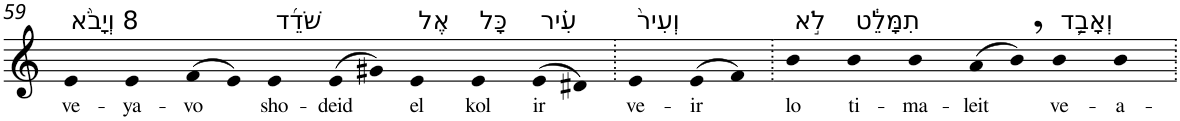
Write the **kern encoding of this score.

**kern	**text
*part1	*part1
*staff1	*staff1
*I"Piano	*
*I'Pno	*
!!LO:PB:g=z
*clefG2	*
*k[]	*
=59	=59
!LO:TX:a:t=8 וְיָבֹ֨א	!
!	!LO:LY:b
4e	ve-
!	!LO:LY:b
4e	-ya-
!	!LO:LY:b
(>8f	-vo
8e)	.
!LO:TX:a:t=שֹׁדֵ֜ד	!
!	!LO:LY:b
4e	sho-
!	!LO:LY:b
(>8e	-deid
8g#X)	.
!LO:TX:a:t=אֶל	!
!	!LO:LY:b
4e	el
!LO:TX:a:t=כָּל	!
!	!LO:LY:b
4e	kol
!LO:TX:a:t=עִ֗יר	!
!	!LO:LY:b
(>8e	ir
8d#X)	.
=60.	=60.
!LO:TX:a:t=וְעִיר֙	!
!	!LO:LY:b
4e	ve-
!	!LO:LY:b
(>8e	-ir
8f)	.
=61.	=61.
!LO:TX:a:t=לֹ֣א	!
!	!LO:LY:b
4b	lo
!LO:TX:a:t=תִמָּלֵ֔ט	!
!	!LO:LY:b
4b	ti-
!	!LO:LY:b
4b	-ma-
!	!LO:LY:b
(>8a	-leit
8b,)	.
!LO:TX:a:t=וְאָבַ֥ד	!
!	!LO:LY:b
4b	ve-
!	!LO:LY:b
4b	-a-
=.	=.
*-	*-
